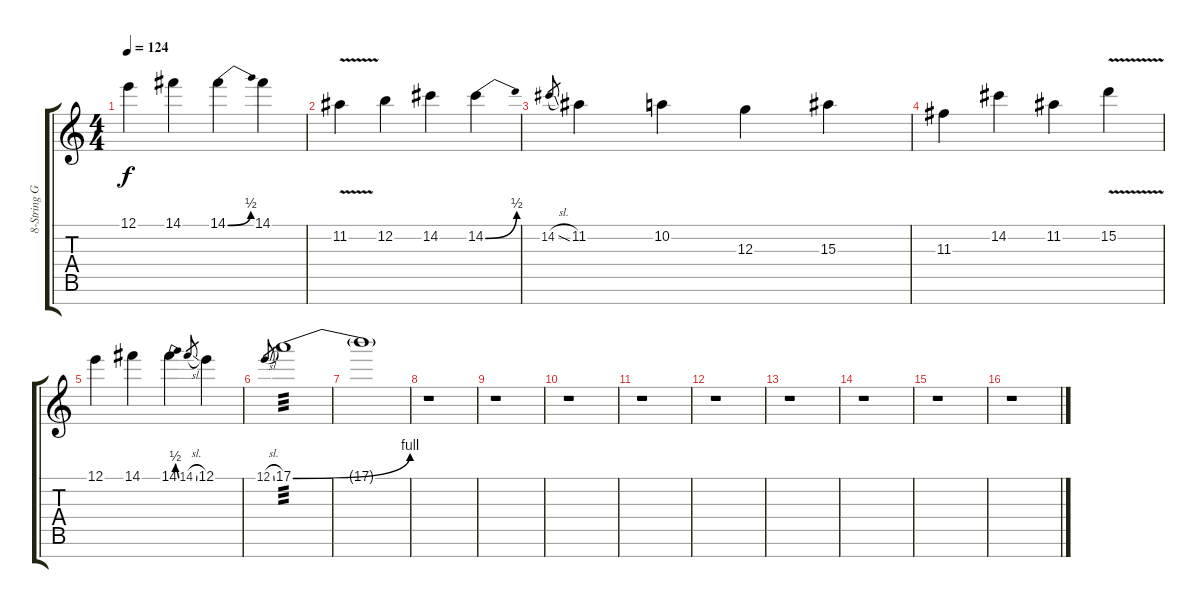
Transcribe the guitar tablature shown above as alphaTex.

\track ("8-String Guitar (High 7) - Lead" "8-String G") {instrument distortionguitar}
\staff {score tabs}
\tuning (E4 B3 G3 D3 A2 E2 B1) {hide}
\ts (4 4)
\tempo 124
\clef g2
\ks c
12.1.4{dy f} 14.1.4 14.1{be (bend 0 0 60 2)}.4 14.1.4 |
11.2{v}.4 12.2.4 14.2.4 14.2{be (bend 0 0 60 2)}.4 |
14.2{sl}.8{gr} 11.2.4 10.2.4 12.3.4 15.3.4 |
11.3.4 14.2.4 11.2.4 15.2{v}.4 |
12.1.4 14.1.4 14.1{be (bend 0 0 60 2)}.4 14.1{sl}.8{gr} 12.1.4 |
12.1{sl}.8{gr} 17.1{be (bend 0 0 60 4)}.1{tp 3} |
17.1{t}.1 |
r.1 |
r.1 |
r.1 |
r.1 |
r.1 |
r.1 |
r.1 |
r.1 |
r.1
